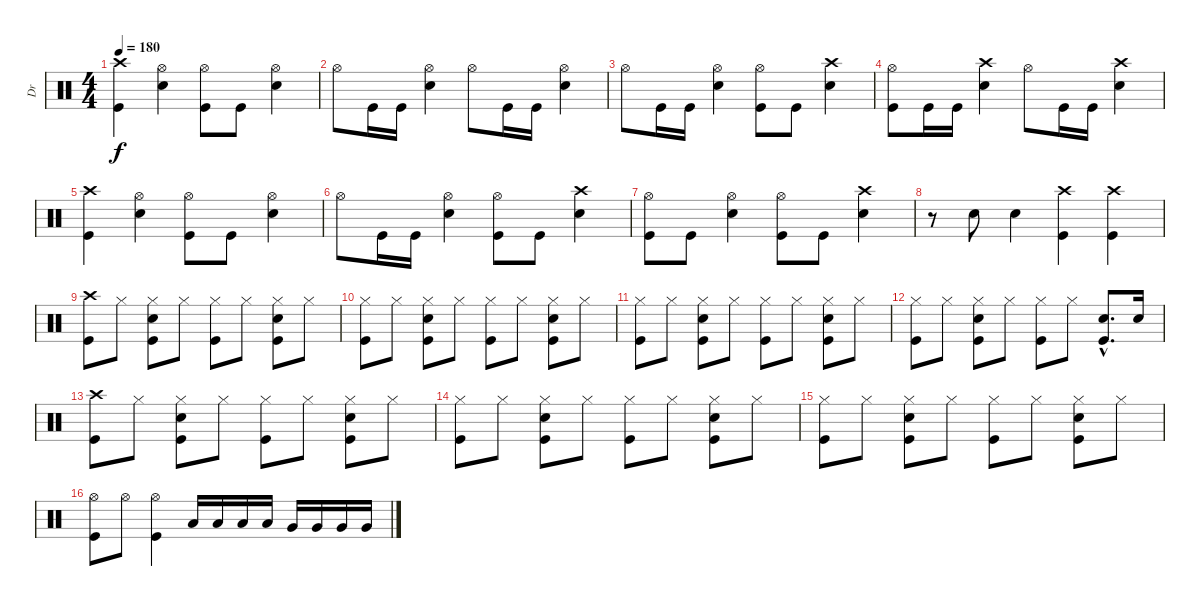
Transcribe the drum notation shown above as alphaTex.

\track ("Dr" "Dr") {instrument percussion}
\staff {score}
\articulation defaults
\ts (4 4)
\tempo 180
\clef neutral
\ks c
("Crash high (hit)" "Kick (hit)").4{dy f} ("Hi-Hat (open)" "Electric Snare (hit)").4 ("Hi-Hat (open)" "Kick (hit)").8 "Kick (hit)".8 ("Hi-Hat (open)" "Electric Snare (hit)").4 |
"Hi-Hat (open)".8 "Kick (hit)".16 "Kick (hit)".16 ("Hi-Hat (open)" "Electric Snare (hit)").4 "Hi-Hat (open)".8 "Kick (hit)".16 "Kick (hit)".16 ("Hi-Hat (open)" "Electric Snare (hit)").4 |
"Hi-Hat (open)".8 "Kick (hit)".16 "Kick (hit)".16 ("Hi-Hat (open)" "Electric Snare (hit)").4 ("Hi-Hat (open)" "Kick (hit)").8 "Kick (hit)".8 ("Crash high (hit)" "Electric Snare (hit)").4 |
("Hi-Hat (open)" "Kick (hit)").8 "Kick (hit)".16 "Kick (hit)".16 ("Crash high (hit)" "Electric Snare (hit)").4 "Hi-Hat (open)".8 "Kick (hit)".16 "Kick (hit)".16 ("Crash high (hit)" "Electric Snare (hit)").4 |
("Crash high (hit)" "Kick (hit)").4 ("Hi-Hat (open)" "Electric Snare (hit)").4 ("Hi-Hat (open)" "Kick (hit)").8 "Kick (hit)".8 ("Hi-Hat (open)" "Electric Snare (hit)").4 |
"Hi-Hat (open)".8 "Kick (hit)".16 "Kick (hit)".16 ("Hi-Hat (open)" "Electric Snare (hit)").4 ("Hi-Hat (open)" "Kick (hit)").8 "Kick (hit)".8 ("Crash high (hit)" "Electric Snare (hit)").4 |
("Hi-Hat (open)" "Kick (hit)").8 "Kick (hit)".8 ("Hi-Hat (open)" "Electric Snare (hit)").4 ("Hi-Hat (open)" "Kick (hit)").8 "Kick (hit)".8 ("Crash high (hit)" "Electric Snare (hit)").4 |
r.8 "Electric Snare (hit)".8 "Electric Snare (hit)".4 ("Crash high (hit)" "Kick (hit)").4 ("Crash high (hit)" "Kick (hit)").4 |
("Crash high (hit)" "Kick (hit)").8 "Hi-Hat (closed)".8 ("Hi-Hat (closed)" "Electric Snare (hit)" "Kick (hit)").8 "Hi-Hat (closed)".8 ("Hi-Hat (closed)" "Kick (hit)").8 "Hi-Hat (closed)".8 ("Hi-Hat (closed)" "Electric Snare (hit)" "Kick (hit)").8 "Hi-Hat (closed)".8 |
("Hi-Hat (closed)" "Kick (hit)").8 "Hi-Hat (closed)".8 ("Hi-Hat (closed)" "Electric Snare (hit)" "Kick (hit)").8 "Hi-Hat (closed)".8 ("Hi-Hat (closed)" "Kick (hit)").8 "Hi-Hat (closed)".8 ("Hi-Hat (closed)" "Electric Snare (hit)" "Kick (hit)").8 "Hi-Hat (closed)".8 |
("Hi-Hat (closed)" "Kick (hit)").8 "Hi-Hat (closed)".8 ("Hi-Hat (closed)" "Electric Snare (hit)" "Kick (hit)").8 "Hi-Hat (closed)".8 ("Hi-Hat (closed)" "Kick (hit)").8 "Hi-Hat (closed)".8 ("Hi-Hat (closed)" "Electric Snare (hit)" "Kick (hit)").8 "Hi-Hat (closed)".8 |
("Hi-Hat (closed)" "Kick (hit)").8 "Hi-Hat (closed)".8 ("Hi-Hat (closed)" "Electric Snare (hit)" "Kick (hit)").8 "Hi-Hat (closed)".8 ("Hi-Hat (closed)" "Kick (hit)").8 "Hi-Hat (closed)".8 ("Electric Snare (hit)"{hac} "Kick (hit)"{hac}).8{d} "Electric Snare (hit)".16 |
("Crash high (hit)" "Kick (hit)").8 "Hi-Hat (closed)".8 ("Hi-Hat (closed)" "Electric Snare (hit)" "Kick (hit)").8 "Hi-Hat (closed)".8 ("Hi-Hat (closed)" "Kick (hit)").8 "Hi-Hat (closed)".8 ("Hi-Hat (closed)" "Electric Snare (hit)" "Kick (hit)").8 "Hi-Hat (closed)".8 |
("Hi-Hat (closed)" "Kick (hit)").8 "Hi-Hat (closed)".8 ("Hi-Hat (closed)" "Electric Snare (hit)" "Kick (hit)").8 "Hi-Hat (closed)".8 ("Hi-Hat (closed)" "Kick (hit)").8 "Hi-Hat (closed)".8 ("Hi-Hat (closed)" "Electric Snare (hit)" "Kick (hit)").8 "Hi-Hat (closed)".8 |
("Hi-Hat (closed)" "Kick (hit)").8 "Hi-Hat (closed)".8 ("Hi-Hat (closed)" "Electric Snare (hit)" "Kick (hit)").8 "Hi-Hat (closed)".8 ("Hi-Hat (closed)" "Kick (hit)").8 "Hi-Hat (closed)".8 ("Hi-Hat (closed)" "Electric Snare (hit)" "Kick (hit)").8 "Hi-Hat (closed)".8 |
("Hi-Hat (open)" "Kick (hit)").8 "Hi-Hat (open)".8 ("Hi-Hat (open)" "Kick (hit)").4 "Low Tom (hit)".16 "Low Tom (hit)".16 "Low Tom (hit)".16 "Low Tom (hit)".16 "Very Low Tom (hit)".16 "Very Low Tom (hit)".16 "Very Low Tom (hit)".16 "Very Low Tom (hit)".16
